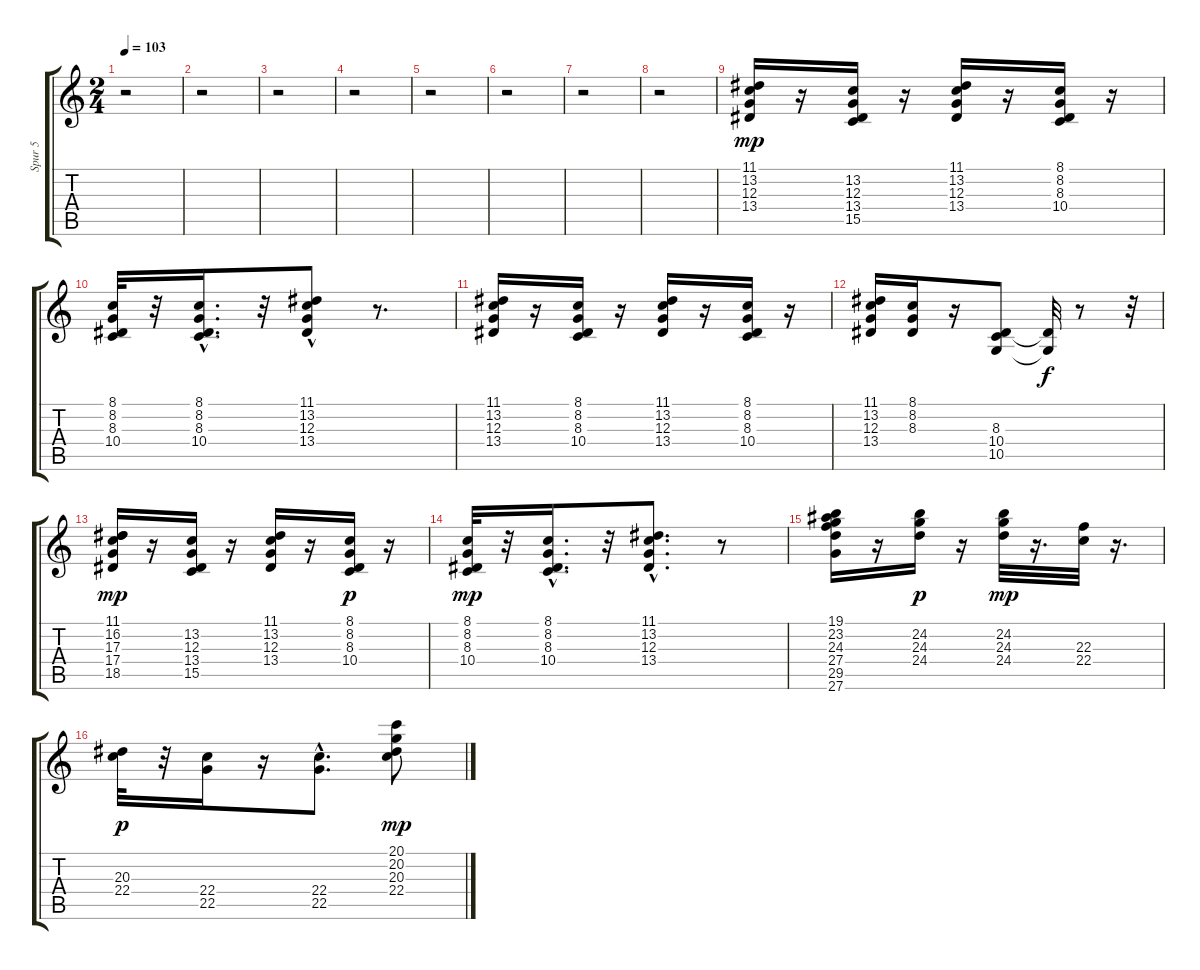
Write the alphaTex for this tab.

\track ("Spur 5" "Spur 5") {instrument choiraahs}
\staff {score tabs}
\tuning (E4 B3 G3 D3 A2 E2) {hide}
\ts (2 4)
\tempo 103
\clef g2
\ks c
r.2{dy mp instrument choiraahs} |
r.2 |
r.2 |
r.2 |
r.2 |
r.2 |
r.2 |
r.2 |
(11.1 13.2 12.3 13.4).16 r.16 (13.2 12.3 13.4 15.5).16 r.16 (11.1 13.2 12.3 13.4).16 r.16 (8.1 8.2 8.3 10.4).16 r.16 |
(8.1 8.2 8.3 10.4).32 r.32 (8.1 8.2 8.3 10.4{hac}).16{d} r.32 (11.1 13.2 12.3{hac} 13.4).8 r.8{d} |
(11.1 13.2 12.3 13.4).16 r.16 (8.1 8.2 8.3 10.4).16 r.16 (11.1 13.2 12.3 13.4).16 r.16 (8.1 8.2 8.3 10.4).16 r.16 |
(11.1 13.2 12.3 13.4).16 (8.1 8.2 8.3).16 r.16 (8.3 10.4 10.5).8 (8.3{t} 10.5{t}).32{dy f} r.8 r.32 |
(11.1 16.2 17.3 17.4 18.5).16{dy mp} r.16 (13.2 12.3 13.4 15.5).16 r.16 (11.1 13.2 12.3 13.4).16 r.16 (8.1 8.2 8.3 10.4).16{dy p} r.16 |
(8.1 8.2 8.3 10.4).32{dy mp} r.32 (8.1 8.2 8.3 10.4{hac}).16{d} r.32 (11.1{hac} 13.2 12.3 13.4).8{d} r.8 |
(19.1 23.2 24.3 27.4 29.5 27.6).16 r.16 (24.2 24.3 24.4).16{dy p} r.16 (24.2 24.3 24.4).32{dy mp} r.16{d} (22.3 22.4).32 r.16{d} |
(20.3 22.4).32{dy p} r.32 (22.4 22.5).16 r.16 (22.4 22.5{hac}).8{d} (20.1 20.2 20.3 22.4).8{dy mp}
